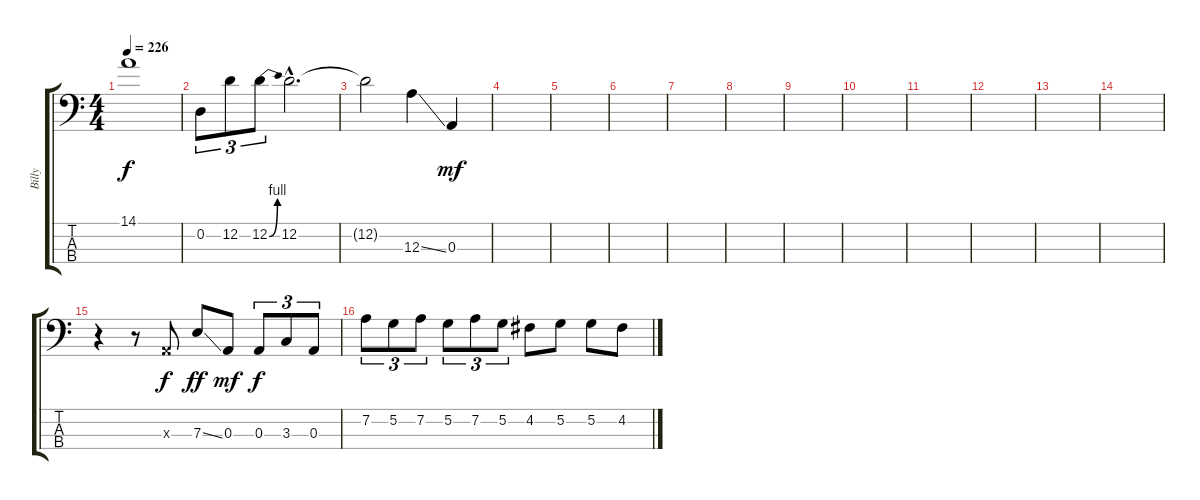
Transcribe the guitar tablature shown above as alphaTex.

\track ("Billy" "Billy") {instrument electricbassfinger}
\staff {score tabs}
\tuning (G2 D2 A1 E1) {hide}
\ts (4 4)
\tempo 226
\clef f4
\ks c
14.1.1{dy f} |
0.2.8{tu (3 2)} 12.2.8{tu (3 2)} 12.2{be (bend 0 0 60 4)}.8{tu (3 2)} 12.2{hac}.2{d} |
12.2{t}.2 12.3{ss}.4 0.3.4{dy mf} |
|
|
|
|
|
|
|
|
|
|
|
r.4 r.8 0.3{x}.8{dy f} 7.3{ss}.8{dy ff} 0.3.8{dy mf} 0.3.8{tu (3 2) dy f} 3.3.8{tu (3 2)} 0.3.8{tu (3 2)} |
7.2.8{tu (3 2)} 5.2.8{tu (3 2)} 7.2.8{tu (3 2)} 5.2.8{tu (3 2)} 7.2.8{tu (3 2)} 5.2.8{tu (3 2)} 4.2.8 5.2.8 5.2.8 4.2.8
